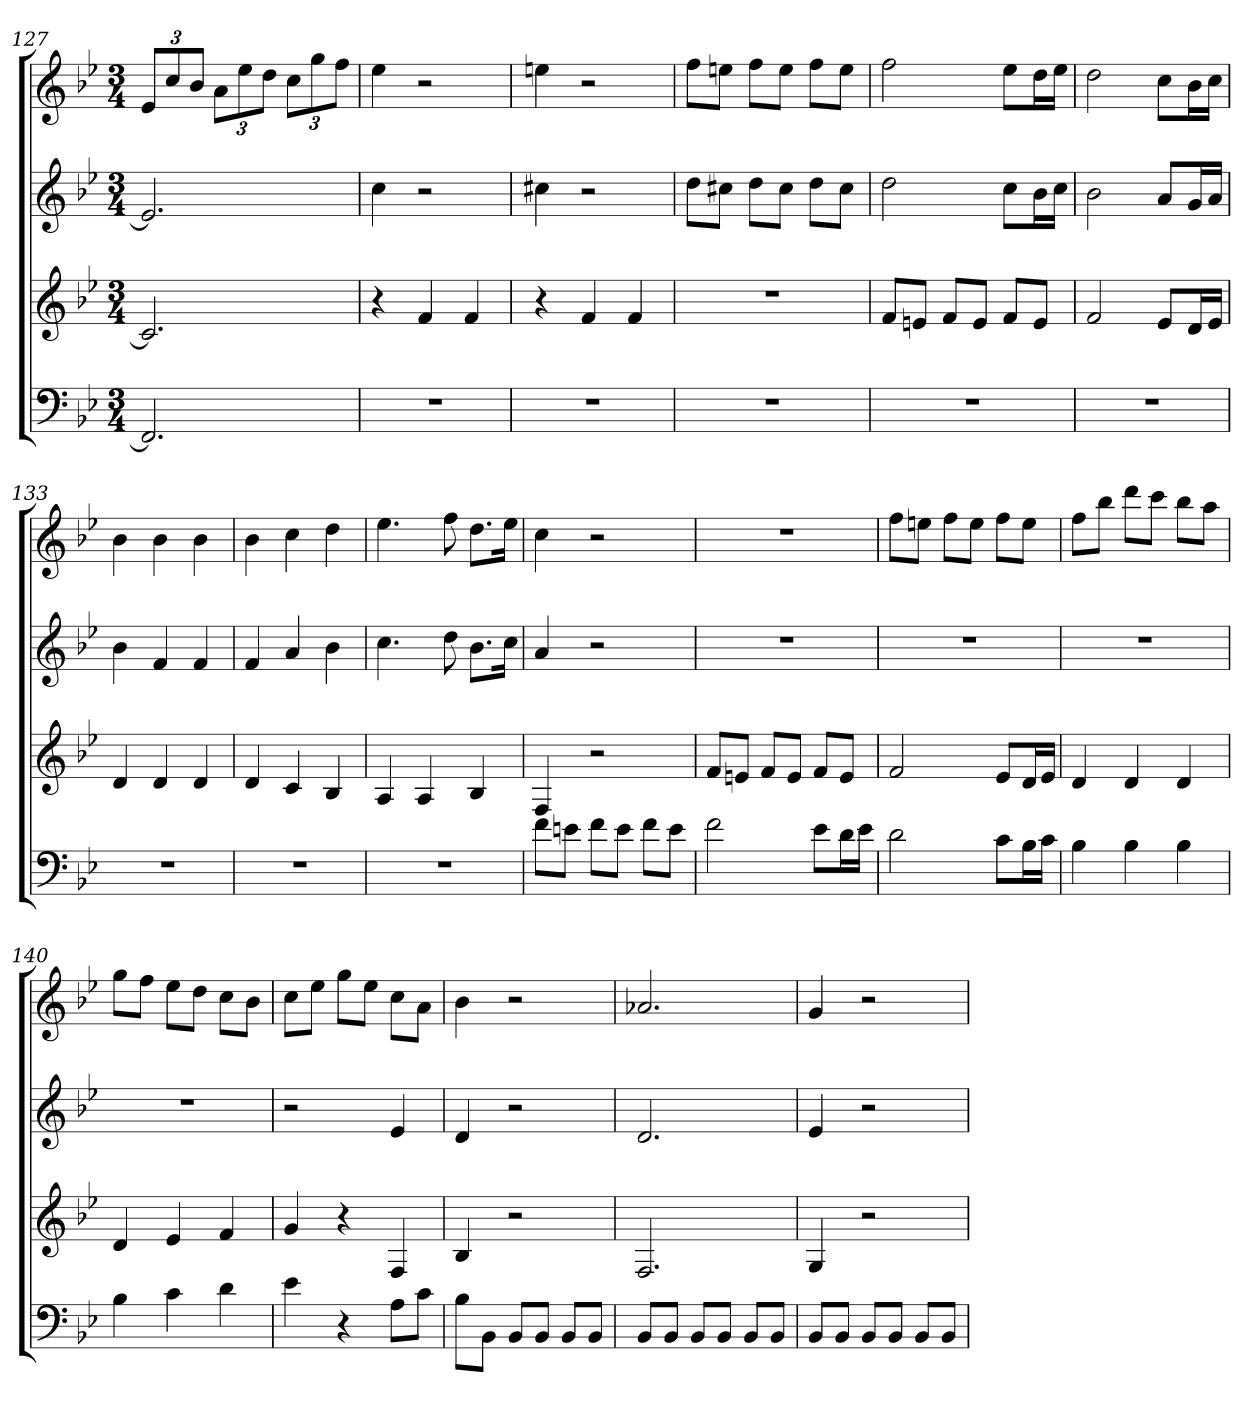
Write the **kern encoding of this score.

**kern	**kern	**kern	**kern
*part4	*part3	*part2	*part1
*staff4	*staff3	*staff2	*staff1
*k[b-e-]	*k[b-e-]	*k[b-e-]	*k[b-e-]
*B-:	*B-:	*B-:	*B-:
*M3/4	*M3/4	*M3/4	*M3/4
=127	=127	=127	=127
2.FF]	2.c]	2.e-]	12e-L
.	.	.	12cc
.	.	.	12b-J
.	.	.	12aL
.	.	.	12ee-
.	.	.	12ddJ
.	.	.	12ccL
.	.	.	12gg
.	.	.	12ffJ
=128	=128	=128	=128
2.r	4r	4cc	4ee-
.	4f	2r	2r
.	4f	.	.
=129	=129	=129	=129
2.r	4r	4cc#X	4een
.	4f	2r	2r
.	4f	.	.
=130	=130	=130	=130
2.r	2.r	8ddL	8ffL
.	.	8cc#XJ	8eenJ
.	.	8ddL	8ffL
.	.	8cc#J	8eeJ
.	.	8ddL	8ffL
.	.	8cc#J	8eeJ
=131	=131	=131	=131
2.r	8fL	2dd	2ff
.	8enJ	.	.
.	8fL	.	.
.	8eJ	.	.
.	8fL	8ccL	8ee-L
.	8eJ	16b-L	16ddL
.	.	16ccJJ	16ee-JJ
=132	=132	=132	=132
2.r	2f	2b-	2dd
.	8e-L	8aL	8ccL
.	16dL	16gL	16b-L
.	16e-JJ	16aJJ	16ccJJ
=133	=133	=133	=133
2.r	4d	4b-	4b-
.	4d	4f	4b-
.	4d	4f	4b-
=134	=134	=134	=134
2.r	4d	4f	4b-
.	4c	4a	4cc
.	4B-	4b-	4dd
=135	=135	=135	=135
2.r	4A	4.cc	4.ee-
.	4A	.	.
.	.	8dd	8ff
.	4B-	8.b-L	8.ddL
.	.	16ccJk	16ee-Jk
=136	=136	=136	=136
8fL	4F	4a	4cc
8enJ	.	.	.
8fL	2r	2r	2r
8eJ	.	.	.
8fL	.	.	.
8eJ	.	.	.
=137	=137	=137	=137
2f	8fL	2.r	2.r
.	8enJ	.	.
.	8fL	.	.
.	8eJ	.	.
8e-L	8fL	.	.
16dL	8eJ	.	.
16e-JJ	.	.	.
=138	=138	=138	=138
2d	2f	2.r	8ffL
.	.	.	8eenJ
.	.	.	8ffL
.	.	.	8eeJ
8cL	8e-L	.	8ffL
16B-L	16dL	.	8eeJ
16cJJ	16e-JJ	.	.
=139	=139	=139	=139
4B-	4d	2.r	8ffL
.	.	.	8bb-J
4B-	4d	.	8dddL
.	.	.	8cccJ
4B-	4d	.	8bb-L
.	.	.	8aaJ
=140	=140	=140	=140
4B-	4d	2.r	8ggL
.	.	.	8ffJ
4c	4e-	.	8ee-L
.	.	.	8ddJ
4d	4f	.	8ccL
.	.	.	8b-J
=141	=141	=141	=141
4e-	4g	2r	8ccL
.	.	.	8ee-J
4r	4r	.	8ggL
.	.	.	8ee-J
8AL	4F	4e-	8ccL
8cJ	.	.	8aJ
=142	=142	=142	=142
8B-L	4B-	4d	4b-
8BB-J	.	.	.
8BB-L	2r	2r	2r
8BB-J	.	.	.
8BB-L	.	.	.
8BB-J	.	.	.
=143	=143	=143	=143
8BB-L	2.F	2.d	2.a-X
8BB-J	.	.	.
8BB-L	.	.	.
8BB-J	.	.	.
8BB-L	.	.	.
8BB-J	.	.	.
=144	=144	=144	=144
8BB-L	4G	4e-	4g
8BB-J	.	.	.
8BB-L	2r	2r	2r
8BB-J	.	.	.
8BB-L	.	.	.
8BB-J	.	.	.
=	=	=	=
*-	*-	*-	*-
